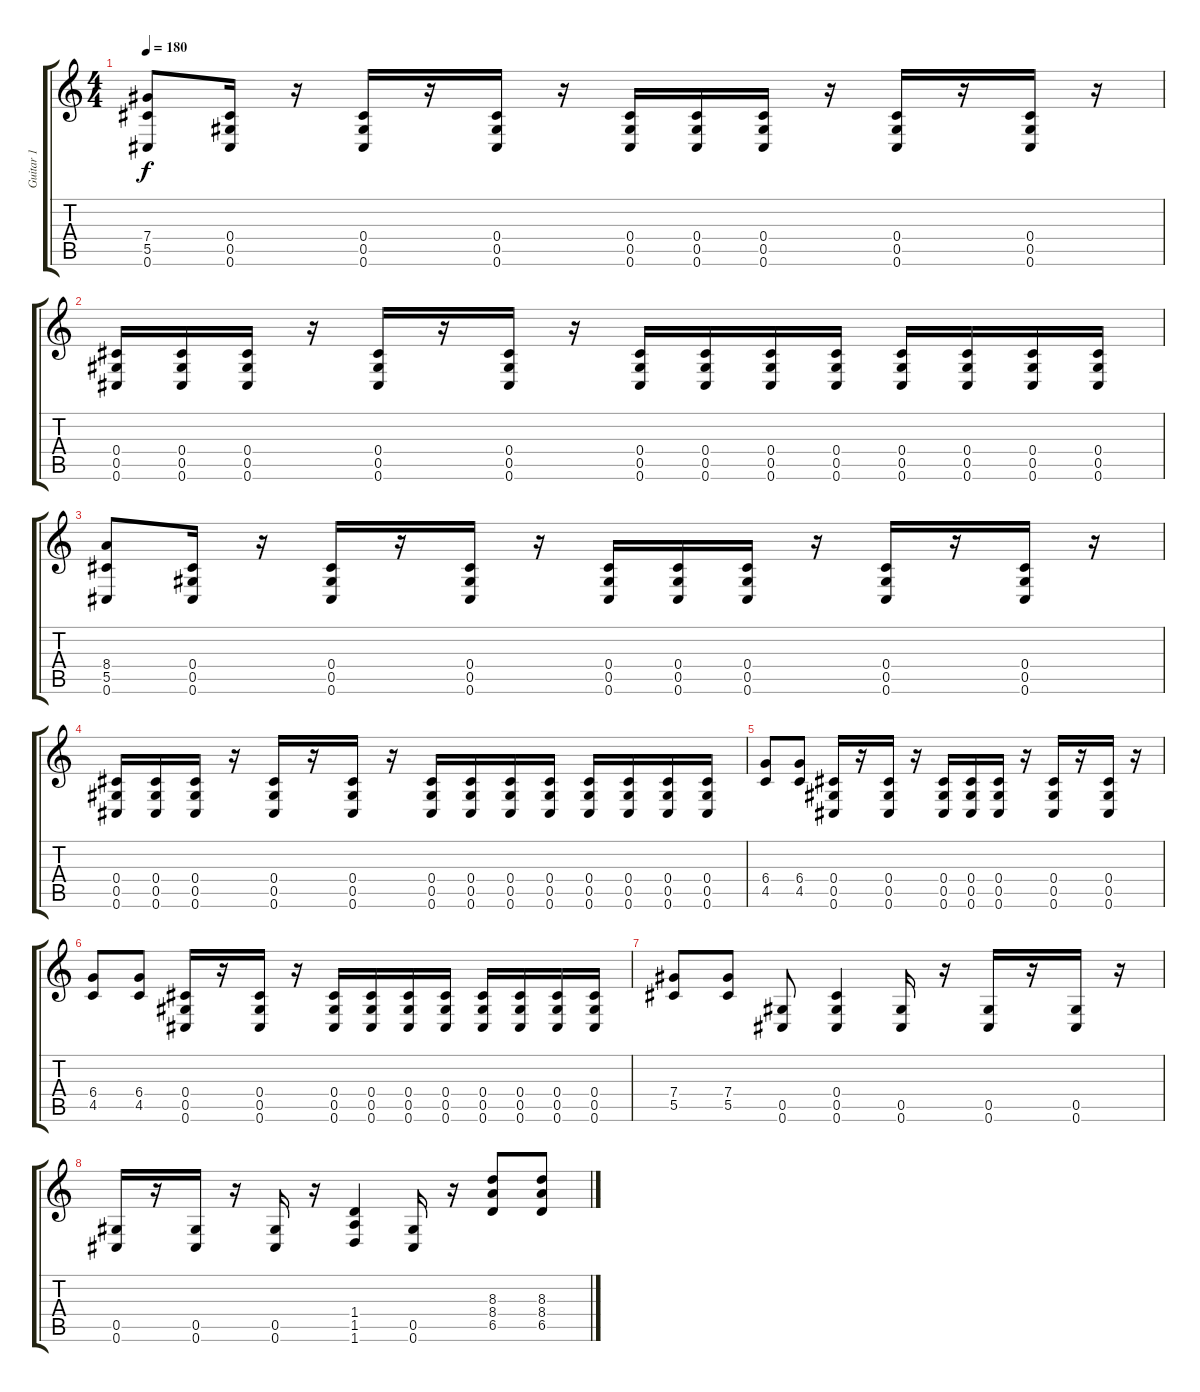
\track ("Guitar 1" "Guitar 1") {instrument overdrivenguitar}
\staff {score tabs}
\tuning (E4 Bb3 Gb3 Db3 Ab2 Db2) {hide}
\ts (4 4)
\tempo 180
\clef g2
\ks c
(7.4 5.5 0.6).8{dy f} (0.4 0.5 0.6).16 r.16 (0.4 0.5 0.6).16 r.16 (0.4 0.5 0.6).16 r.16 (0.4 0.5 0.6).16 (0.4 0.5 0.6).16 (0.4 0.5 0.6).16 r.16 (0.4 0.5 0.6).16 r.16 (0.4 0.5 0.6).16 r.16 |
(0.4 0.5 0.6).16 (0.4 0.5 0.6).16 (0.4 0.5 0.6).16 r.16 (0.4 0.5 0.6).16 r.16 (0.4 0.5 0.6).16 r.16 (0.4 0.5 0.6).16 (0.4 0.5 0.6).16 (0.4 0.5 0.6).16 (0.4 0.5 0.6).16 (0.4 0.5 0.6).16 (0.4 0.5 0.6).16 (0.4 0.5 0.6).16 (0.4 0.5 0.6).16 |
(8.4 5.5 0.6).8 (0.4 0.5 0.6).16 r.16 (0.4 0.5 0.6).16 r.16 (0.4 0.5 0.6).16 r.16 (0.4 0.5 0.6).16 (0.4 0.5 0.6).16 (0.4 0.5 0.6).16 r.16 (0.4 0.5 0.6).16 r.16 (0.4 0.5 0.6).16 r.16 |
(0.4 0.5 0.6).16 (0.4 0.5 0.6).16 (0.4 0.5 0.6).16 r.16 (0.4 0.5 0.6).16 r.16 (0.4 0.5 0.6).16 r.16 (0.4 0.5 0.6).16 (0.4 0.5 0.6).16 (0.4 0.5 0.6).16 (0.4 0.5 0.6).16 (0.4 0.5 0.6).16 (0.4 0.5 0.6).16 (0.4 0.5 0.6).16 (0.4 0.5 0.6).16 |
(6.4 4.5).8 (6.4 4.5).8 (0.4 0.5 0.6).16 r.16 (0.4 0.5 0.6).16 r.16 (0.4 0.5 0.6).16 (0.4 0.5 0.6).16 (0.4 0.5 0.6).16 r.16 (0.4 0.5 0.6).16 r.16 (0.4 0.5 0.6).16 r.16 |
(6.4 4.5).8 (6.4 4.5).8 (0.4 0.5 0.6).16 r.16 (0.4 0.5 0.6).16 r.16 (0.4 0.5 0.6).16 (0.4 0.5 0.6).16 (0.4 0.5 0.6).16 (0.4 0.5 0.6).16 (0.4 0.5 0.6).16 (0.4 0.5 0.6).16 (0.4 0.5 0.6).16 (0.4 0.5 0.6).16 |
(7.4 5.5).8 (7.4 5.5).8 (0.5 0.6).8 (0.4 0.5 0.6).4 (0.5 0.6).16 r.16 (0.5 0.6).16 r.16 (0.5 0.6).16 r.16 |
(0.5 0.6).16 r.16 (0.5 0.6).16 r.16 (0.5 0.6).16 r.16 (1.4 1.5 1.6).4 (0.5 0.6).16 r.16 (8.3 8.4 6.5).8 (8.3 8.4 6.5).8
